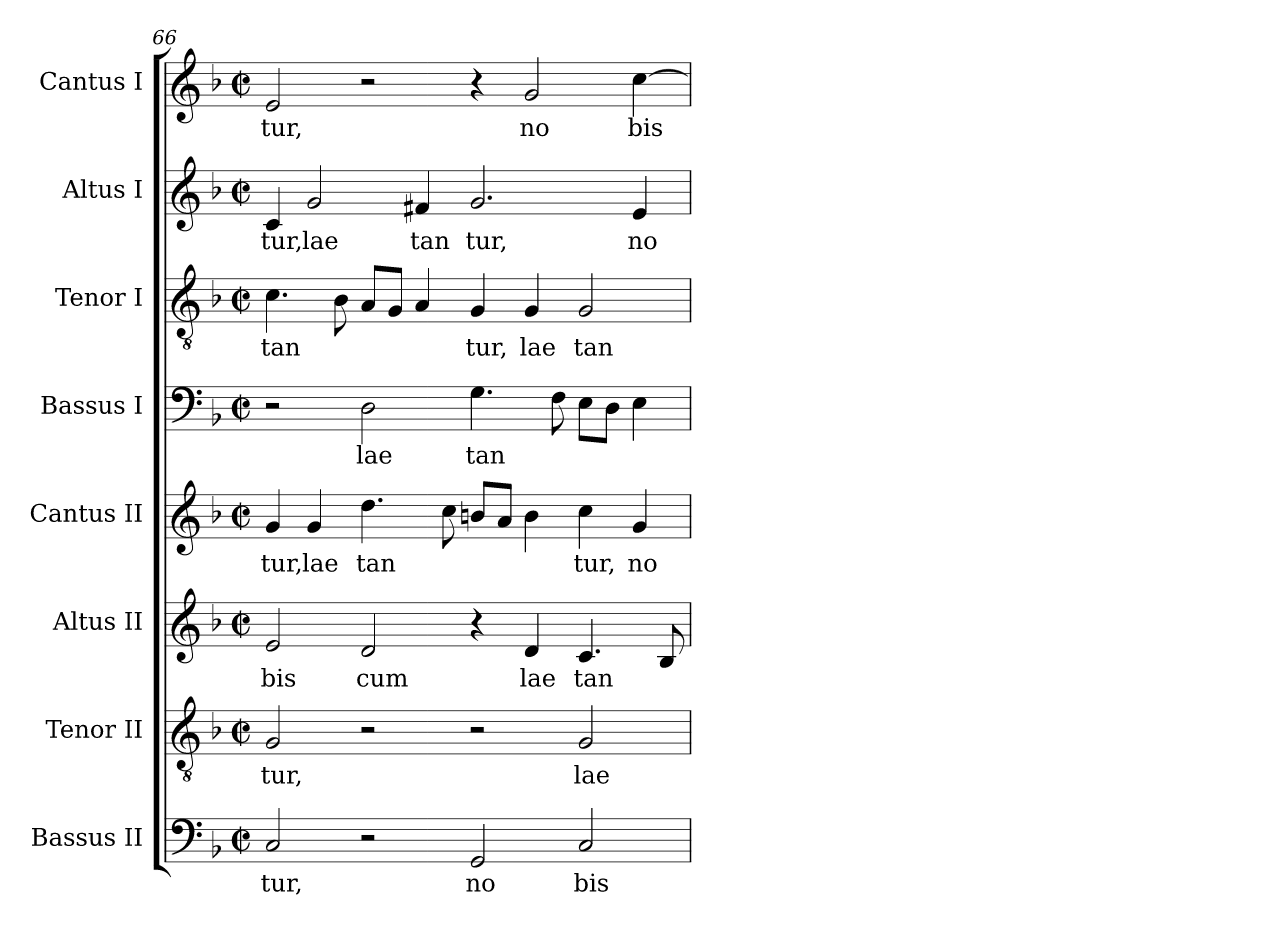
**kern	**text	**kern	**text	**kern	**text	**kern	**text	**kern	**text	**kern	**text	**kern	**text	**kern	**text
*part8	*part8	*part7	*part7	*part6	*part6	*part5	*part5	*part4	*part4	*part3	*part3	*part2	*part2	*part1	*part1
*staff8	*staff8	*staff7	*staff7	*staff6	*staff6	*staff5	*staff5	*staff4	*staff4	*staff3	*staff3	*staff2	*staff2	*staff1	*staff1
*I"Bassus II	*	*I"Tenor II	*	*I"Altus II	*	*I"Cantus II	*	*I"Bassus I	*	*I"Tenor I	*	*I"Altus I	*	*I"Cantus I	*
!!LO:PB:g=z
*clefF4	*	*clefGv2	*	*clefG2	*	*clefG2	*	*clefF4	*	*clefGv2	*	*clefG2	*	*clefG2	*
*k[b-]	*	*k[b-]	*	*k[b-]	*	*k[b-]	*	*k[b-]	*	*k[b-]	*	*k[b-]	*	*k[b-]	*
*F:	*	*F:	*	*F:	*	*F:	*	*F:	*	*F:	*	*F:	*	*F:	*
*M2/2	*	*M2/2	*	*M2/2	*	*M2/2	*	*M2/2	*	*M2/2	*	*M2/2	*	*M2/2	*
*met(c|)	*	*met(c|)	*	*met(c|)	*	*met(c|)	*	*met(c|)	*	*met(c|)	*	*met(c|)	*	*met(c|)	*
=66	=66	=66	=66	=66	=66	=66	=66	=66	=66	=66	=66	=66	=66	=66	=66
!	!LO:LY:b:cj	!	!LO:LY:b:cj	!	!LO:LY:b:cj	!	!LO:LY:b:cj	!	!	!	!LO:LY:b	!	!LO:LY:b:cj	!	!LO:LY:b:cj
2C/	tur,	2G/	-tur,	2e/	bis	4g/	tur,	2r	.	4.c\	-tan	4c/	-tur,	2e/	tur,
!	!	!	!	!	!	!	!LO:LY:b:cj	!	!	!	!	!	!LO:LY:b:cj	!	!
.	.	.	.	.	.	4g/	lae	.	.	.	.	2g/	lae	.	.
.	.	.	.	.	.	.	.	.	.	8B-\	.	.	.	.	.
!	!	!	!	!	!LO:LY:b:cj	!	!LO:LY:b	!	!LO:LY:b:cj	!	!	!	!	!	!
2r	.	2r	.	2d/	cum	4.dd\	tan	2D\	lae	8A/L	.	.	.	2r	.
.	.	.	.	.	.	.	.	.	.	8G/J	.	.	.	.	.
!	!	!	!	!	!	!	!	!	!	!	!	!	!LO:LY:b:cj	!	!
.	.	.	.	.	.	.	.	.	.	4A/	.	4f#X/	tan	.	.
.	.	.	.	.	.	8cc\	.	.	.	.	.	.	.	.	.
!	!LO:LY:b:cj	!	!	!	!	!	!	!	!LO:LY:b	!	!LO:LY:b:cj	!	!LO:LY:b:cj	!	!
2GG/	no	2r	.	4r	.	8bn/L	.	4.G\	tan	4G/	tur,	2.g/	tur,	4r	.
.	.	.	.	.	.	8a/J	.	.	.	.	.	.	.	.	.
!	!	!	!	!	!LO:LY:b:cj	!	!	!	!	!	!LO:LY:b:cj	!	!	!	!LO:LY:b:cj
.	.	.	.	4d/	lae	4b\	.	.	.	4G/	lae	.	.	2g/	no
.	.	.	.	.	.	.	.	8F\	.	.	.	.	.	.	.
!	!LO:LY:b:cj	!	!LO:LY:b:cj	!	!LO:LY:b	!	!LO:LY:b:cj	!	!	!	!LO:LY:b:cj	!	!	!	!
2C/	bis	2G/	lae-	4.c/	tan	4cc\	tur,	8E\L	.	2G/	tan	.	.	.	.
.	.	.	.	.	.	.	.	8D\J	.	.	.	.	.	.	.
!	!	!	!	!	!	!	!LO:LY:b:cj	!	!	!	!	!	!LO:LY:b:cj	!	!LO:LY:b
.	.	.	.	.	.	4g/	no	4E\	.	.	.	4e/	no	[>4cc\	bis
.	.	.	.	8B-/	.	.	.	.	.	.	.	.	.	.	.
=	=	=	=	=	=	=	=	=	=	=	=	=	=	=	=
*-	*-	*-	*-	*-	*-	*-	*-	*-	*-	*-	*-	*-	*-	*-	*-
